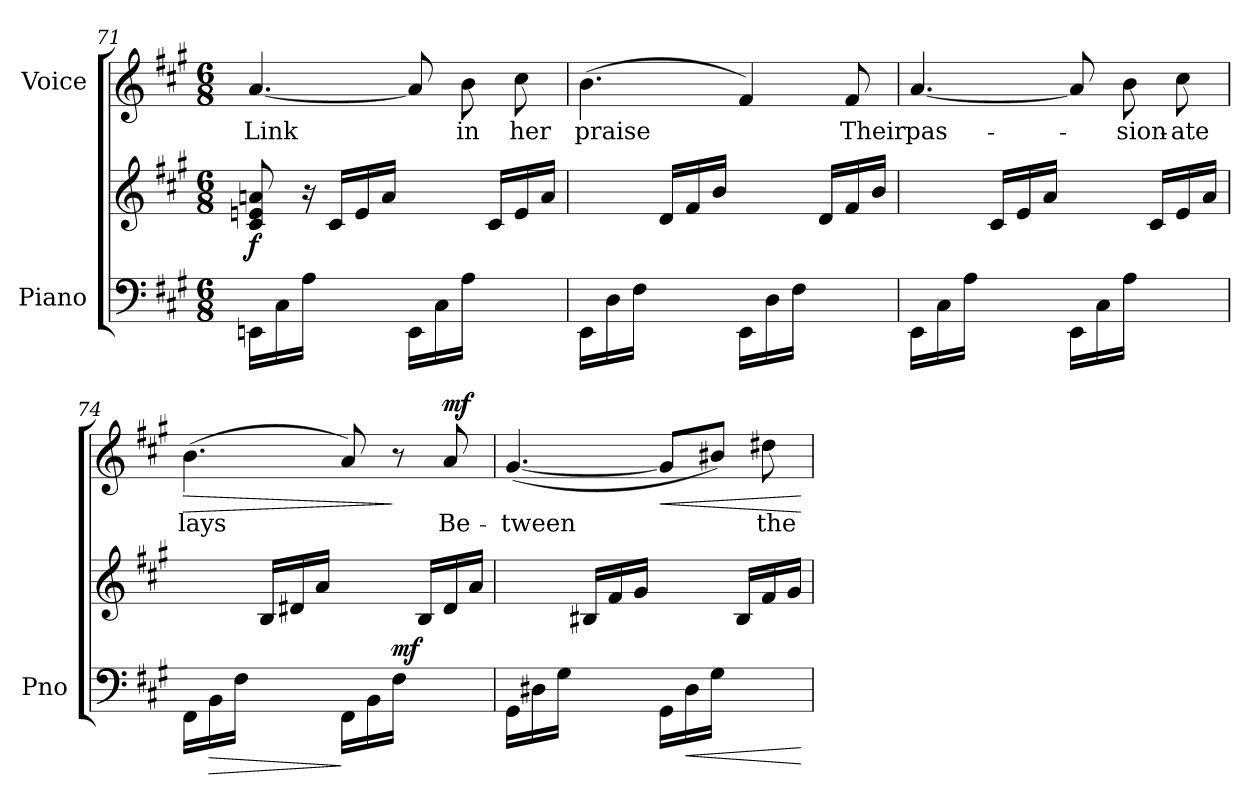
**kern	**kern	**dynam	**kern	**text	**dynam
*part2	*part2	*part2	*part1	*part1	*part1
*staff3	*staff2	*staff2/3	*staff1	*staff1	*staff1
*I"Piano	*	*	*I"Voice	*	*
*I'Pno	*	*	*	*	*
!!LO:PB:g=z
*clefF4	*clefG2	*	*clefG2	*	*
*k[f#c#g#]	*k[f#c#g#]	*	*k[f#c#g#]	*	*
*M6/8	*M6/8	*	*M6/8	*	*
=71	=71	=71	=71	=71	=71
*	*^	*	*	*	*
!	!	!	!LO:DY:b	!	!LO:LY:b	!
(16EEn\LL	8c#/ 8en/ 8an/	8.ryy	f	[4.a/	Link	.
16C#\	.	.	.	.	.	.
16A\JJ	16r	.	.	.	.	.
8.ryy	16ryy	16c#/LL	.	.	.	.
.	8ryy	16e/	.	.	.	.
.	.	16a/JJ)	.	.	.	.
(16EE\LL	4ryy	8.ryy	.	8a/]	.	.
16C#\	.	.	.	.	.	.
!	!	!	!	!	!LO:LY:b	!
16A\JJ	.	.	.	8b\	in	.
8.ryy	.	16c#/LL	.	.	.	.
!	!	!	!	!	!LO:LY:b	!
.	8ryy	16e/	.	8cc#\	her	.
.	.	16a/JJ)	.	.	.	.
=72	=72	=72	=72	=72	=72	=72
!	!	!	!	!	!LO:LY:b	!
(16EE\LL	2.ryy	8.ryy	.	(4.b\	praise	.
16D\	.	.	.	.	.	.
16F#\JJ	.	.	.	.	.	.
8.ryy	.	16d/LL	.	.	.	.
.	.	16f#/	.	.	.	.
.	.	16b/JJ)	.	.	.	.
(16EE\LL	.	8.ryy	.	4f#/)	.	.
16D\	.	.	.	.	.	.
16F#\JJ	.	.	.	.	.	.
8.ryy	.	16d/LL	.	.	.	.
!	!	!	!	!	!LO:LY:b	!
.	.	16f#/	.	8f#/	Their	.
.	.	16b/JJ)	.	.	.	.
!!LO:LB:g=z
=73	=73	=73	=73	=73	=73	=73
!	!	!	!	!	!LO:LY:b	!
(16EE\LL	2.ryy	8.ryy	.	[4.a/	pas-	.
16C#\	.	.	.	.	.	.
16A\JJ	.	.	.	.	.	.
8.ryy	.	16c#/LL	.	.	.	.
.	.	16e/	.	.	.	.
.	.	16a/JJ)	.	.	.	.
(16EE\LL	.	8.ryy	.	8a/]	.	.
16C#\	.	.	.	.	.	.
!	!	!	!	!	!LO:LY:b	!
16A\JJ	.	.	.	8b\	-sion-	.
8.ryy	.	16c#/LL	.	.	.	.
!	!	!	!	!	!LO:LY:b	!
.	.	16e/	.	8cc#\	-ate	.
.	.	16a/JJ)	.	.	.	.
!!LO:LB:g=z
=74	=74	=74	=74	=74	=74	=74
!	!	!	!	!	!LO:LY:b	!LO:HP:b
(16FF#\LL	4ryy	8.ryy	.	(4.b\	lays	>
!	!	!	!LO:HP:b=2	!	!	!
16BB\	.	.	>	.	.	.
16F#\JJ	.	.	.	.	.	.
8.ryy	.	16B/LL	.	.	.	.
.	8ryy	16d#X/	.	.	.	.
.	.	16a/JJ)	.	.	.	.
(16FF#\LL	4ryy	8.ryy	]	8a/)	.	.
16BB\	.	.	.	.	.	.
!	!	!	!LO:DY:a=2	!	!	!
16F#\JJ	.	.	mf	8r	.	]
8.ryy	.	16B/LL	.	.	.	.
!	!	!	!	!	!LO:LY:b	!LO:DY:a
.	8ryy	16d#/	.	8a/	Be-	mf
.	.	16a/JJ)	.	.	.	.
=75	=75	=75	=75	=75	=75	=75
!	!	!	!	!	!LO:LY:b	!
(16GG#\LL	2.ryy	8.ryy	.	([4.g#/	-tween	.
16D#X\	.	.	.	.	.	.
16G#\JJ	.	.	.	.	.	.
8.ryy	.	16B#X/LL	.	.	.	.
.	.	16f#/	.	.	.	.
.	.	16g#/JJ)	.	.	.	.
!	!	!	!	!	!	!LO:HP:b
(16GG#\LL	.	8.ryy	.	8g#/L]	.	<
!	!	!	!LO:HP:b=2	!	!	!
16D#\	.	.	<	.	.	.
16G#\JJ	.	.	.	8b#X/J)	.	.
8.ryy	.	16B#/LL	.	.	.	.
!	!	!	!	!	!LO:LY:b	!
.	.	16f#/	.	8dd#X\	the	.
.	.	16g#/JJ)	.	.	.	.
*	*v	*v	*	*	*	*
.	.	[	.	.	[
=	=	=	=	=	=
*-	*-	*-	*-	*-	*-
